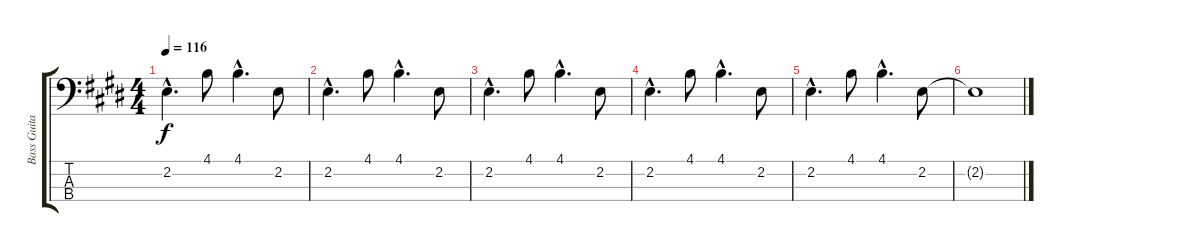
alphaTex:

\track ("Bass Guitar" "Bass Guita") {instrument electricbasspick}
\staff {score tabs}
\tuning (G2 D2 A1 E1) {hide}
\ts (4 4)
\tempo 116
\clef f4
\ks e
2.2{hac}.4{d dy f} 4.1.8 4.1{hac}.4{d} 2.2.8 |
2.2{hac}.4{d} 4.1.8 4.1{hac}.4{d} 2.2.8 |
2.2{hac}.4{d} 4.1.8 4.1{hac}.4{d} 2.2.8 |
2.2{hac}.4{d} 4.1.8 4.1{hac}.4{d} 2.2.8 |
2.2{hac}.4{d} 4.1.8 4.1{hac}.4{d} 2.2.8 |
2.2{t}.1
